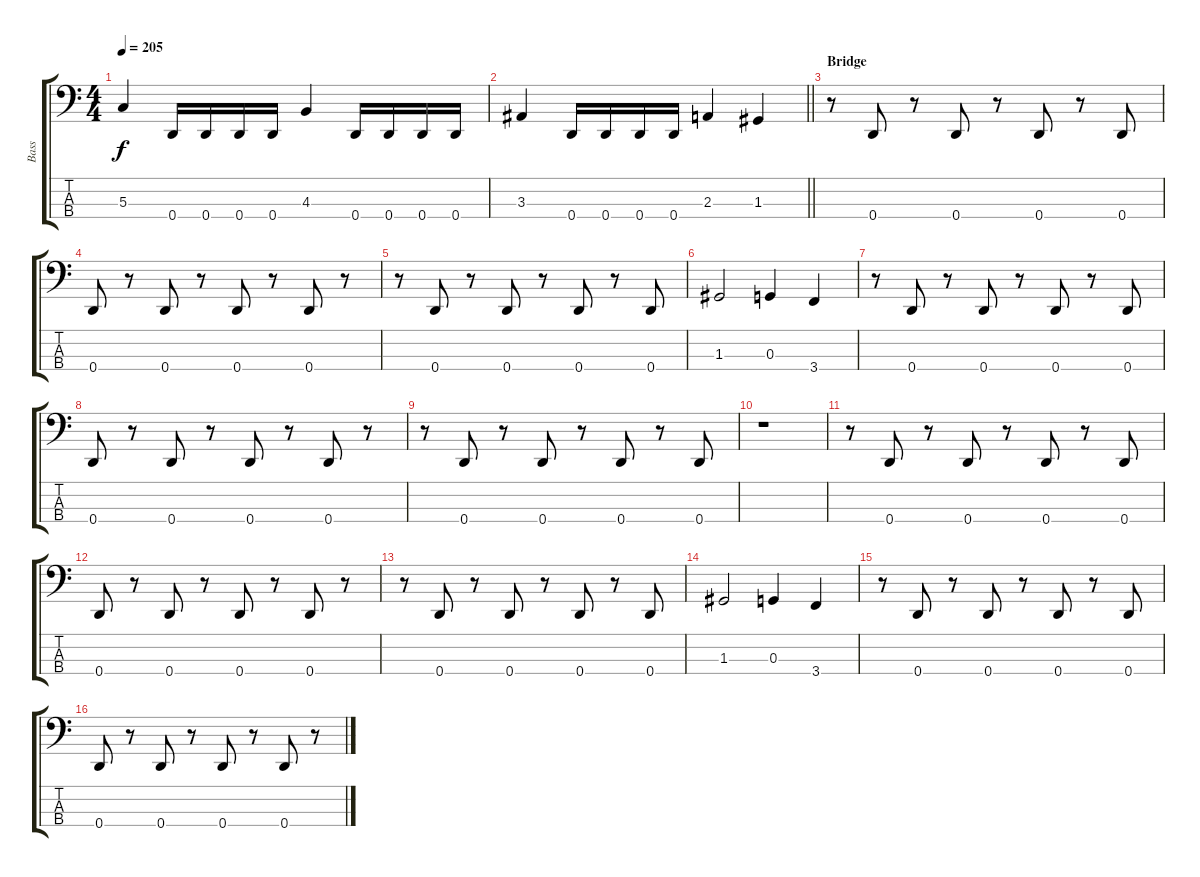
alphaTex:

\track ("Bass" "Bass") {instrument electricbassfinger}
\staff {score tabs}
\tuning (F2 C2 G1 D1) {hide}
\ts (4 4)
\tempo 205
\clef f4
\ks c
5.3.4{dy f} 0.4.16 0.4.16 0.4.16 0.4.16 4.3.4 0.4.16 0.4.16 0.4.16 0.4.16 |
\barLineRight lightlight
3.3.4 0.4.16 0.4.16 0.4.16 0.4.16 2.3.4 1.3.4 |
\section ("" "Bridge")
r.8 0.4.8 r.8 0.4.8 r.8 0.4.8 r.8 0.4.8 |
0.4.8 r.8 0.4.8 r.8 0.4.8 r.8 0.4.8 r.8 |
r.8 0.4.8 r.8 0.4.8 r.8 0.4.8 r.8 0.4.8 |
1.3.2 0.3.4 3.4.4 |
r.8 0.4.8 r.8 0.4.8 r.8 0.4.8 r.8 0.4.8 |
0.4.8 r.8 0.4.8 r.8 0.4.8 r.8 0.4.8 r.8 |
r.8 0.4.8 r.8 0.4.8 r.8 0.4.8 r.8 0.4.8 |
r.1 |
r.8 0.4.8 r.8 0.4.8 r.8 0.4.8 r.8 0.4.8 |
0.4.8 r.8 0.4.8 r.8 0.4.8 r.8 0.4.8 r.8 |
r.8 0.4.8 r.8 0.4.8 r.8 0.4.8 r.8 0.4.8 |
1.3.2 0.3.4 3.4.4 |
r.8 0.4.8 r.8 0.4.8 r.8 0.4.8 r.8 0.4.8 |
0.4.8 r.8 0.4.8 r.8 0.4.8 r.8 0.4.8 r.8
